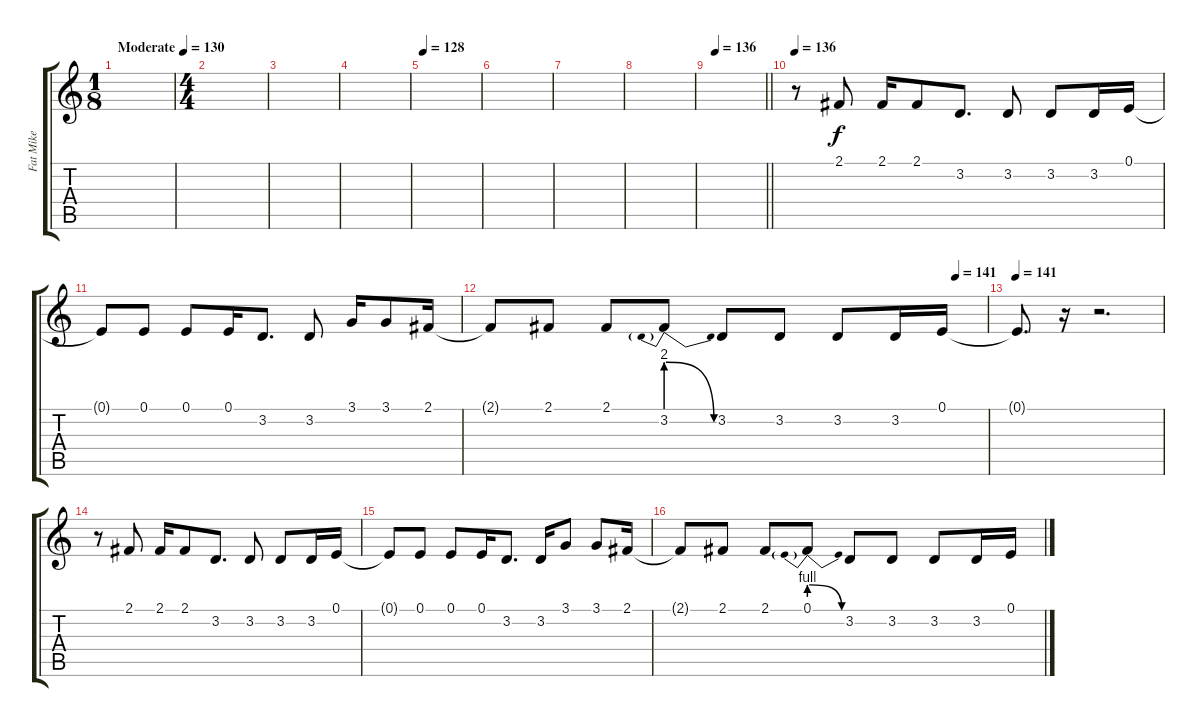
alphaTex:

\track ("Fat Mike" "Fat Mike") {instrument bassoon}
\staff {score tabs}
\tuning (E4 B3 G3 D3 A2 E2) {hide}
\ts (1 8)
\tempo (130 "Moderate")
\clef g2
\ks c
|
\ts (4 4)
|
|
|
\tempo 128
|
|
|
|
\tempo (136 0.125)
\barLineRight lightlight
|
\section ("" "")
\tempo 136
r.8{balance 5} 2.1.8 2.1.16 2.1.8 3.2.8{d} 3.2.8 3.2.8 3.2.16 0.1.16 |
0.1{t}.8 0.1.8 0.1.8 0.1.16 3.2.8{d} 3.2.8 3.1.16 3.1.8 2.1.16 |
\tempo (141 0.9375)
2.1{t}.8 2.1.8{balance 11} 2.1.8 3.2{be (prebendrelease 0 8 60 0)}.8 3.2.8 3.2.8 3.2.8 3.2.16 0.1.16 |
\tempo 141
0.1{t}.8{d} r.16 r.2{d} |
r.8{balance 5} 2.1.8 2.1.16 2.1.8 3.2.8{d} 3.2.8 3.2.8 3.2.16 0.1.16 |
0.1{t}.8 0.1.8 0.1.8 0.1.16 3.2.8{d} 3.2.16 3.1.8 3.1.8 2.1.16 |
2.1{t}.8 2.1.8{balance 11} 2.1.8 0.1{be (prebendrelease 0 4 60 0)}.8 3.2.8 3.2.8 3.2.8 3.2.16 0.1.16
